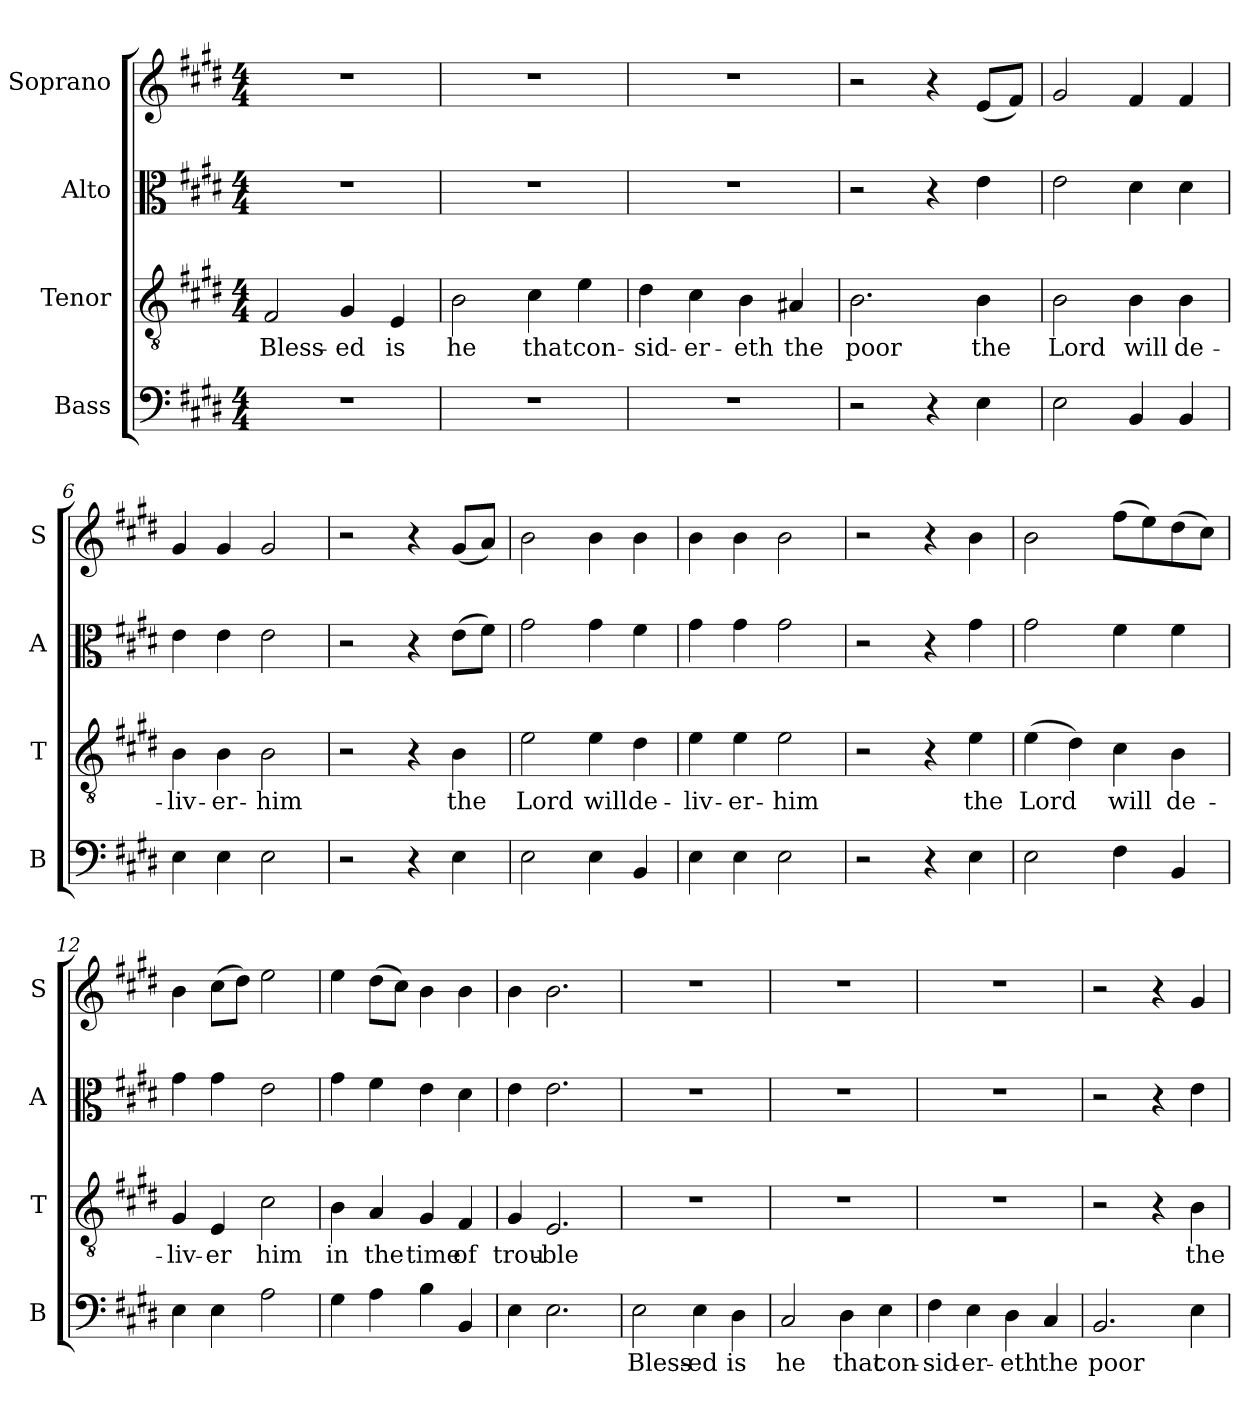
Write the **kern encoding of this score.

**kern	**text	**kern	**text	**kern	**kern
*part4	*part4	*part3	*part3	*part2	*part1
*staff4	*staff4	*staff3	*staff3	*staff2	*staff1
*I"Bass	*	*I"Tenor	*	*I"Alto	*I"Soprano
*I'B	*	*I'T	*	*I'A	*I'S
*clefF4	*	*clefGv2	*	*clefC3	*clefG2
*k[f#c#g#d#]	*	*k[f#c#g#d#]	*	*k[f#c#g#d#]	*k[f#c#g#d#]
*E:	*	*E:	*	*E:	*E:
*M4/4	*	*M4/4	*	*M4/4	*M4/4
=1	=1	=1	=1	=1	=1
1r	.	2F#/	Bless-	1r	1r
.	.	4G#/	-ed	.	.
.	.	4E/	is	.	.
=2	=2	=2	=2	=2	=2
1r	.	2B\	he	1r	1r
.	.	4c#\	that	.	.
.	.	4e\	con-	.	.
=3	=3	=3	=3	=3	=3
1r	.	4d#\	-sid-	1r	1r
.	.	4c#\	-er-	.	.
.	.	4B\	-eth	.	.
.	.	4A#X/	the	.	.
=4	=4	=4	=4	=4	=4
2r	.	2.B\	poor	2r	2r
4r	.	.	.	4r	4r
4E\	.	4B\	the	4e\	(8e/L
.	.	.	.	.	8f#/J)
=5	=5	=5	=5	=5	=5
2E\	.	2B\	Lord	2e\	2g#/
4BB/	.	4B\	will	4d#\	4f#/
4BB/	.	4B\	de-	4d#\	4f#/
=6	=6	=6	=6	=6	=6
4E\	.	4B\	-liv-	4e\	4g#/
4E\	.	4B\	-er-	4e\	4g#/
2E\	.	2B\	-him	2e\	2g#/
!!LO:LB:g=z
=7	=7	=7	=7	=7	=7
2r	.	2r	.	2r	2r
4r	.	4r	.	4r	4r
4E\	.	4B\	the	(8e\L	(8g#/L
.	.	.	.	8f#\J)	8a/J)
=8	=8	=8	=8	=8	=8
2E\	.	2e\	Lord	2g#\	2b\
4E\	.	4e\	will	4g#\	4b\
4BB/	.	4d#\	de-	4f#\	4b\
=9	=9	=9	=9	=9	=9
4E\	.	4e\	-liv-	4g#\	4b\
4E\	.	4e\	-er-	4g#\	4b\
2E\	.	2e\	-him	2g#\	2b\
=10	=10	=10	=10	=10	=10
2r	.	2r	.	2r	2r
4r	.	4r	.	4r	4r
4E\	.	4e\	the	4g#\	4b\
=11	=11	=11	=11	=11	=11
2E\	.	(4e\	Lord	2g#\	2b\
.	.	4d#\)	.	.	.
4F#\	.	4c#\	will	4f#\	(8ff#\L
.	.	.	.	.	8ee\)
4BB/	.	4B\	de-	4f#\	(8dd#\
.	.	.	.	.	8cc#\J)
=12	=12	=12	=12	=12	=12
4E\	.	4G#/	liv-	4g#\	4b\
4E\	.	4E/	-er	4g#\	(8cc#\L
.	.	.	.	.	8dd#\J)
2A\	.	2c#\	him	2e\	2ee\
!!LO:LB:g=z
=13	=13	=13	=13	=13	=13
4G#\	.	4B\	in	4g#\	4ee\
4A\	.	4A/	the	4f#\	(8dd#\L
.	.	.	.	.	8cc#\J)
4B\	.	4G#/	time	4e\	4b\
4BB/	.	4F#/	of	4d#\	4b\
=14	=14	=14	=14	=14	=14
4E\	.	4G#/	trou-	4e\	4b\
2.E\	.	2.E/	-ble	2.e\	2.b\
=15	=15	=15	=15	=15	=15
2E\	Bless-	1r	.	1r	1r
4E\	-ed	.	.	.	.
4D#\	is	.	.	.	.
=16	=16	=16	=16	=16	=16
2C#/	he	1r	.	1r	1r
4D#\	that	.	.	.	.
4E\	con-	.	.	.	.
=17	=17	=17	=17	=17	=17
4F#\	-sid-	1r	.	1r	1r
4E\	-er-	.	.	.	.
4D#\	-eth	.	.	.	.
4C#/	the	.	.	.	.
=18	=18	=18	=18	=18	=18
2.BB/	poor	2r	.	2r	2r
.	.	4r	.	4r	4r
4E\	.	4B\	the	4e\	4g#/
=	=	=	=	=	=
*-	*-	*-	*-	*-	*-
